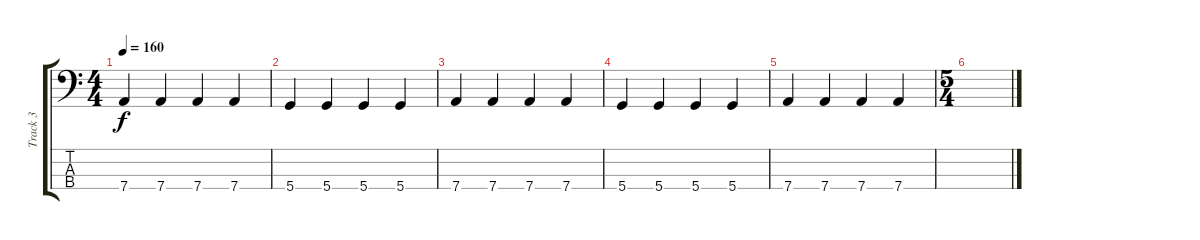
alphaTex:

\track ("Track 3" "Track 3") {instrument electricbasspick}
\staff {score tabs}
\tuning (G2 D2 A1 D1) {hide}
\ts (4 4)
\tempo 160
\clef f4
\ks c
7.4.4{dy f} 7.4.4 7.4.4 7.4.4 |
5.4.4 5.4.4 5.4.4 5.4.4 |
7.4.4 7.4.4 7.4.4 7.4.4 |
5.4.4 5.4.4 5.4.4 5.4.4 |
7.4.4 7.4.4 7.4.4 7.4.4 |
\ts (5 4)
